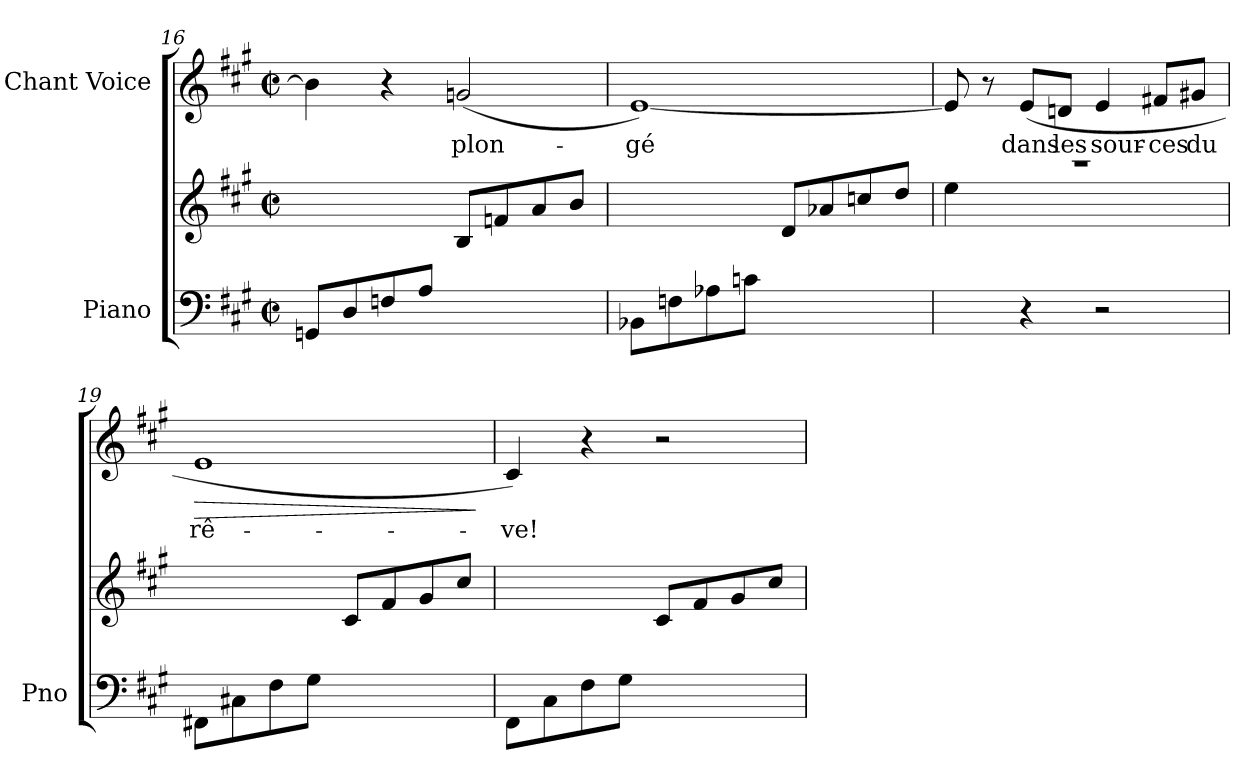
**kern	**kern	**kern	**text	**dynam
*part2	*part2	*part1	*part1	*part1
*staff3	*staff2	*staff1	*staff1	*staff1
*I"Piano	*	*I"Chant Voice	*	*
*I'Pno	*	*	*	*
*clefF4	*clefG2	*clefG2	*	*
*k[f#c#g#]	*k[f#c#g#]	*k[f#c#g#]	*	*
*M2/2	*M2/2	*M2/2	*	*
*met(c|)	*met(c|)	*met(c|)	*	*
=16	=16	=16	=16	=16
*	*^	*	*	*
(8GGn/L	1ryy	2ryy	4bn\]	.	.
8D/	.	.	.	.	.
8Fn/	.	.	4r	.	.
8A/J	.	.	.	.	.
2ryy	.	8B/L	(2gn/	plon-	.
.	.	8fn/	.	.	.
.	.	8a/	.	.	.
.	.	8b/J)	.	.	.
=17	=17	=17	=17	=17	=17
(8BB-X\L	1ryy	2ryy	[1e)	-gé	.
8Fn\	.	.	.	.	.
8A-X\	.	.	.	.	.
8cn\J	.	.	.	.	.
2ryy	.	8d/L	.	.	.
.	.	8a-X/	.	.	.
.	.	8ccn/	.	.	.
.	.	8dd/J	.	.	.
=18	=18	=18	=18	=18	=18
4ryy	1r	4ee\)	8e/]	.	.
.	.	.	8r	.	.
4r	.	2.ryy	(8e/L	dans	.
.	.	.	8dn/J	les	.
2r	.	.	4e/	sour-	.
.	.	.	8f#X/L	-ces	.
.	.	.	8g#X/J	du	.
=19	=19	=19	=19	=19	=19
!	!	!	!	!	!LO:HP:b
(>8FF#X\L	1ryy	2ryy	1e	rê-	>
8C#X\	.	.	.	.	.
8F#\	.	.	.	.	.
8G#\J	.	.	.	.	.
2ryy	.	8c#/L	.	.	.
.	.	8f#/	.	.	.
.	.	8g#/	.	.	.
.	.	8cc#/J)	.	.	.
*	*v	*v	*	*	*
.	.	.	.	]
=20	=20	=20	=20	=20
*	*^	*	*	*
(>8FF#\L	1ryy	2ryy	4c#/)	-ve!	.
8C#\	.	.	.	.	.
8F#\	.	.	4r	.	.
8G#\J	.	.	.	.	.
2ryy	.	8c#/L	2r	.	.
.	.	8f#/	.	.	.
.	.	8g#/	.	.	.
.	.	8cc#/J)	.	.	.
*	*v	*v	*	*	*
=	=	=	=	=
*-	*-	*-	*-	*-
